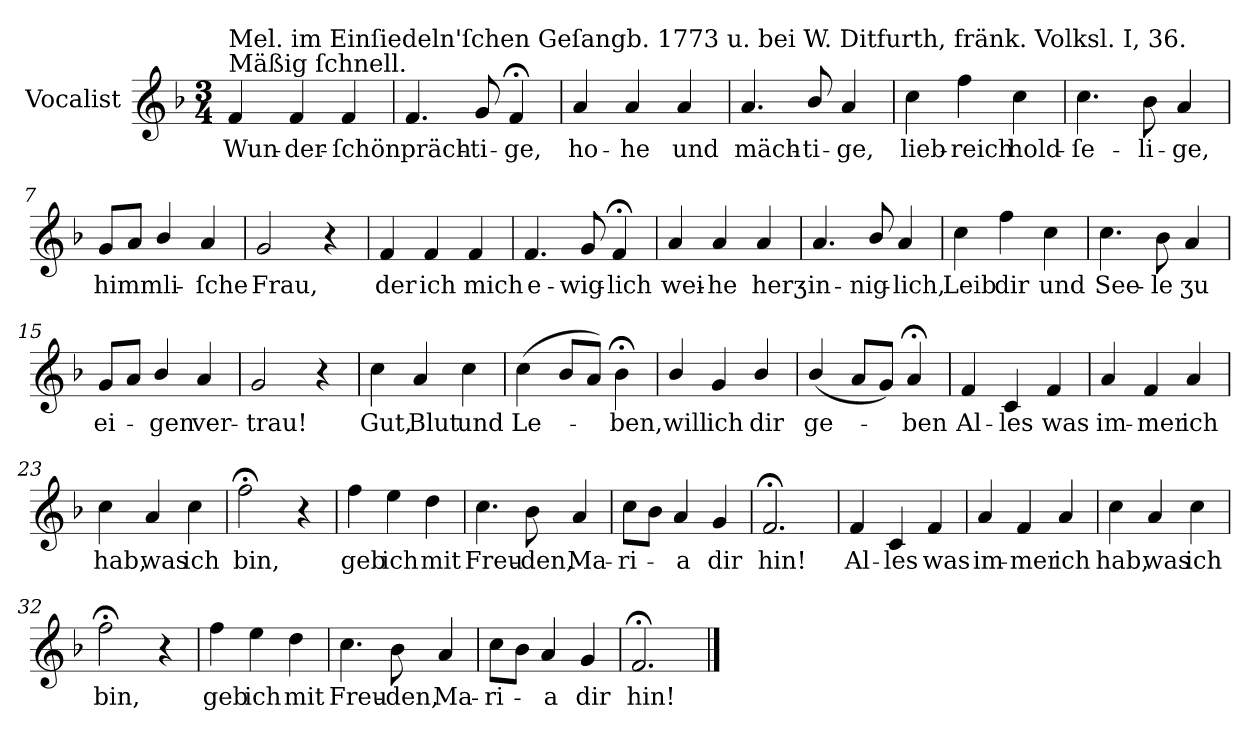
**kern	**text
*part1	*part1
*staff1	*staff1
*I"Vocalist	*
*k[b-]	*
*F:	*
*M3/4	*
=1	=1
!LO:TX:a:t=Mäßig ſchnell.	!
!LO:TX:a:t=Mel. im Einſiedeln'ſchen Geſangb. 1773 u. bei W. Ditfurth, fränk. Volksl. I, 36.	!
4f	Wun-
4f	-der-
4f	-ſchön
=2	=2
4.f	präch-
8g	-ti-
4f;<	-ge,
=3	=3
4a	ho-
4a	-he
4a	und
=4	=4
4.a	mäch-
8b-/	-ti-
4a	-ge,
=5	=5
4cc	lieb-
4ff	-reich
4cc	hold-
=6	=6
4.cc	-ſe-
8b-	-li-
4a	-ge,
=7	=7
8gL	himmli-
8aJ	.
4b-/	.
4a	-ſche
=8	=8
2g	Frau,
4r	.
=9	=9
4f	der
4f	ich
4f	mich
=10	=10
4.f	e-
8g	-wig-
4f;<	-lich
=11	=11
4a	wei-
4a	-he
4a	herʒ-
=12	=12
4.a	-in-
8b-/	-nig-
4a	-lich,
=13	=13
4cc	Leib
4ff	dir
4cc	und
=14	=14
4.cc	See-
8b-	-le
4a	ʒu
=15	=15
8gL	ei-
8aJ	.
4b-/	-gen
4a	ver-
=16	=16
2g	-trau!
4r	.
=17	=17
4cc	Gut,
4a	Blut
4cc	und
=18	=18
(4cc	Le-
8b-L	.
8aJ)	.
4b-;<	-ben,
=19	=19
4b-/	will
4g	ich
4b-/	dir
=20	=20
(4b-/	ge-
8aL	.
8gJ)	.
4a;<	-ben
=21	=21
4f	Al-
4c	-les
4f	was
=22	=22
4a	im-
4f	-mer
4a	ich
=23	=23
4cc	hab,
4a	was
4cc	ich
=24	=24
2ff;<	bin,
4r	.
=25	=25
4ff	geb
4ee	ich
4dd	mit
=26	=26
4.cc	Freu-
8b-	-den,
4a	Ma-
=27	=27
8ccL	-ri-
8b-J	.
4a	-a
4g	dir
=28	=28
2.f;<	hin!
=29	=29
4f	Al-
4c	-les
4f	was
=30	=30
4a	im-
4f	-mer
4a	ich
=31	=31
4cc	hab,
4a	was
4cc	ich
=32	=32
2ff;<	bin,
4r	.
=33	=33
4ff	geb
4ee	ich
4dd	mit
=34	=34
4.cc	Freu-
8b-	-den,
4a	Ma-
=35	=35
8ccL	-ri-
8b-J	.
4a	-a
4g	dir
=36	=36
2.f;<	hin!
==	==
*-	*-
